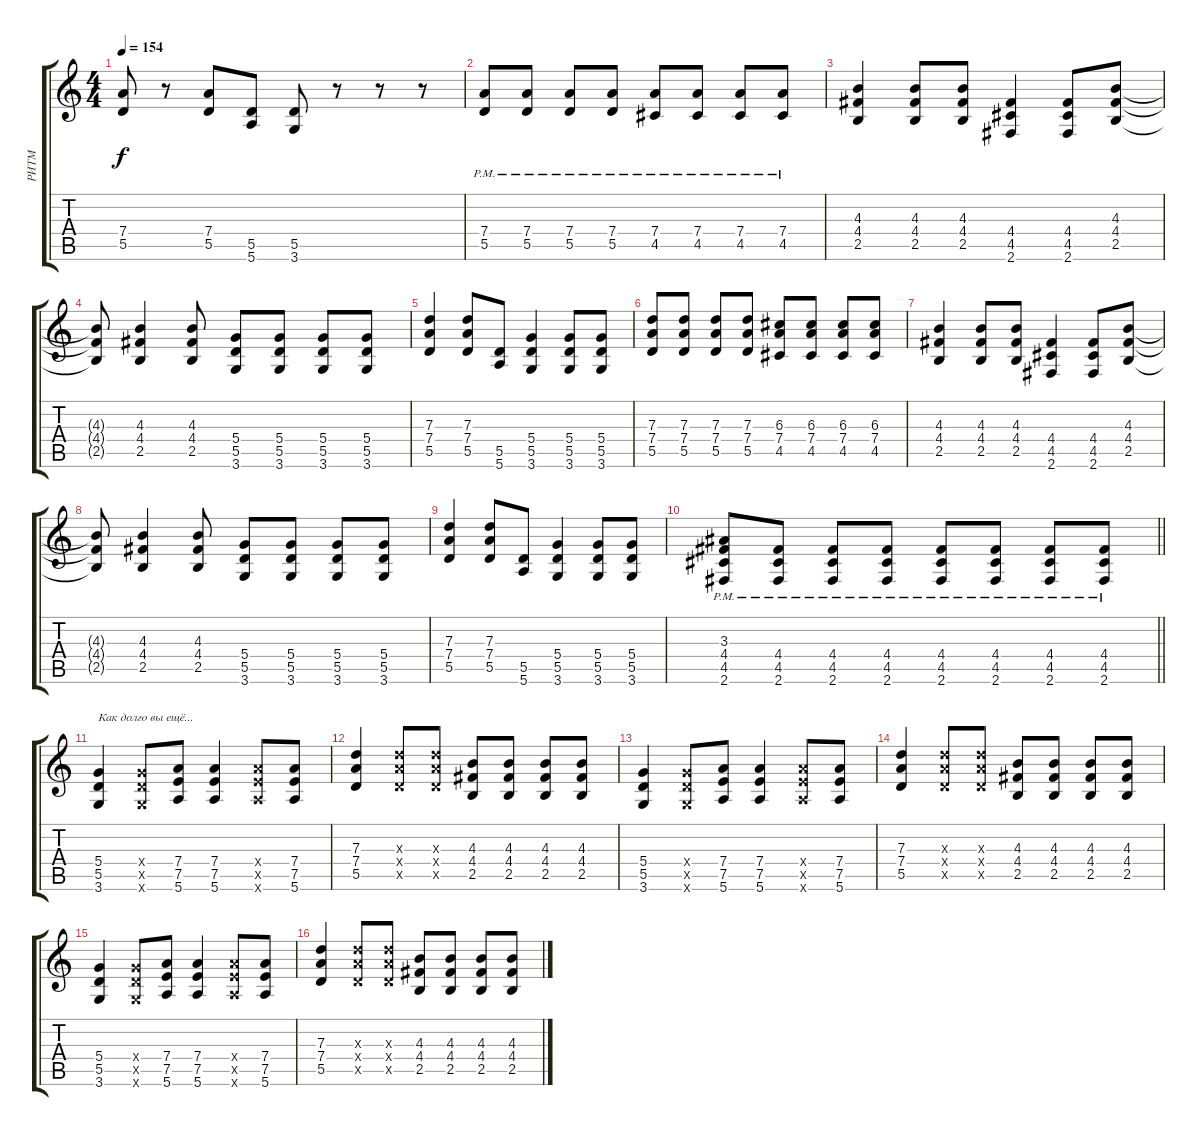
\track ("РИТМ" "РИТМ") {instrument distortionguitar}
\staff {score tabs}
\tuning (E4 B3 G3 D3 A2 E2) {hide}
\ts (4 4)
\tempo 154
\clef g2
\ks c
(7.4 5.5).8{dy f} r.8 (7.4 5.5).8 (5.5 5.6).8 (5.5 3.6).8 r.8 r.8 r.8 |
(7.4{pm} 5.5{pm}).8 (7.4{pm} 5.5{pm}).8 (7.4{pm} 5.5{pm}).8 (7.4{pm} 5.5{pm}).8 (7.4{pm} 4.5{pm}).8 (7.4{pm} 4.5{pm}).8 (7.4{pm} 4.5{pm}).8 (7.4{pm} 4.5{pm}).8 |
(4.3 4.4 2.5).4 (4.3 4.4 2.5).8 (4.3 4.4 2.5).8 (4.4 4.5 2.6).4 (4.4 4.5 2.6).8 (4.3 4.4 2.5).8 |
(4.3{t} 4.4{t} 2.5{t}).8 (4.3 4.4 2.5).4 (4.3 4.4 2.5).8 (5.4 5.5 3.6).8 (5.4 5.5 3.6).8 (5.4 5.5 3.6).8 (5.4 5.5 3.6).8 |
(7.3 7.4 5.5).4 (7.3 7.4 5.5).8 (5.5 5.6).8 (5.4 5.5 3.6).4 (5.4 5.5 3.6).8 (5.4 5.5 3.6).8 |
(7.3 7.4 5.5).8 (7.3 7.4 5.5).8 (7.3 7.4 5.5).8 (7.3 7.4 5.5).8 (6.3 7.4 4.5).8 (6.3 7.4 4.5).8 (6.3 7.4 4.5).8 (6.3 7.4 4.5).8 |
(4.3 4.4 2.5).4 (4.3 4.4 2.5).8 (4.3 4.4 2.5).8 (4.4 4.5 2.6).4 (4.4 4.5 2.6).8 (4.3 4.4 2.5).8 |
(4.3{t} 4.4{t} 2.5{t}).8 (4.3 4.4 2.5).4 (4.3 4.4 2.5).8 (5.4 5.5 3.6).8 (5.4 5.5 3.6).8 (5.4 5.5 3.6).8 (5.4 5.5 3.6).8 |
(7.3 7.4 5.5).4 (7.3 7.4 5.5).8 (5.5 5.6).8 (5.4 5.5 3.6).4 (5.4 5.5 3.6).8 (5.4 5.5 3.6).8 |
\barLineRight lightlight
(3.3{pm} 4.4{pm} 4.5{pm} 2.6{pm}).8 (4.4{pm} 4.5{pm} 2.6{pm}).8 (4.4{pm} 4.5{pm} 2.6{pm}).8 (4.4{pm} 4.5{pm} 2.6{pm}).8 (4.4{pm} 4.5{pm} 2.6{pm}).8 (4.4{pm} 4.5{pm} 2.6{pm}).8 (4.4{pm} 4.5{pm} 2.6{pm}).8 (4.4{pm} 4.5{pm} 2.6{pm}).8 |
(5.4 5.5 3.6).4{txt "Как долго вы ещё..."} (5.4{x} 5.5{x} 3.6{x}).8 (7.4 7.5 5.6).8 (7.4 7.5 5.6).4 (7.4{x} 7.5{x} 5.6{x}).8 (7.4 7.5 5.6).8 |
(7.3 7.4 5.5).4 (7.3{x} 7.4{x} 5.5{x}).8 (7.3{x} 7.4{x} 5.5{x}).8 (4.3 4.4 2.5).8 (4.3 4.4 2.5).8 (4.3 4.4 2.5).8 (4.3 4.4 2.5).8 |
(5.4 5.5 3.6).4 (5.4{x} 5.5{x} 3.6{x}).8 (7.4 7.5 5.6).8 (7.4 7.5 5.6).4 (7.4{x} 7.5{x} 5.6{x}).8 (7.4 7.5 5.6).8 |
(7.3 7.4 5.5).4 (7.3{x} 7.4{x} 5.5{x}).8 (7.3{x} 7.4{x} 5.5{x}).8 (4.3 4.4 2.5).8 (4.3 4.4 2.5).8 (4.3 4.4 2.5).8 (4.3 4.4 2.5).8 |
(5.4 5.5 3.6).4 (5.4{x} 5.5{x} 3.6{x}).8 (7.4 7.5 5.6).8 (7.4 7.5 5.6).4 (7.4{x} 7.5{x} 5.6{x}).8 (7.4 7.5 5.6).8 |
(7.3 7.4 5.5).4 (7.3{x} 7.4{x} 5.5{x}).8 (7.3{x} 7.4{x} 5.5{x}).8 (4.3 4.4 2.5).8 (4.3 4.4 2.5).8 (4.3 4.4 2.5).8 (4.3 4.4 2.5).8
